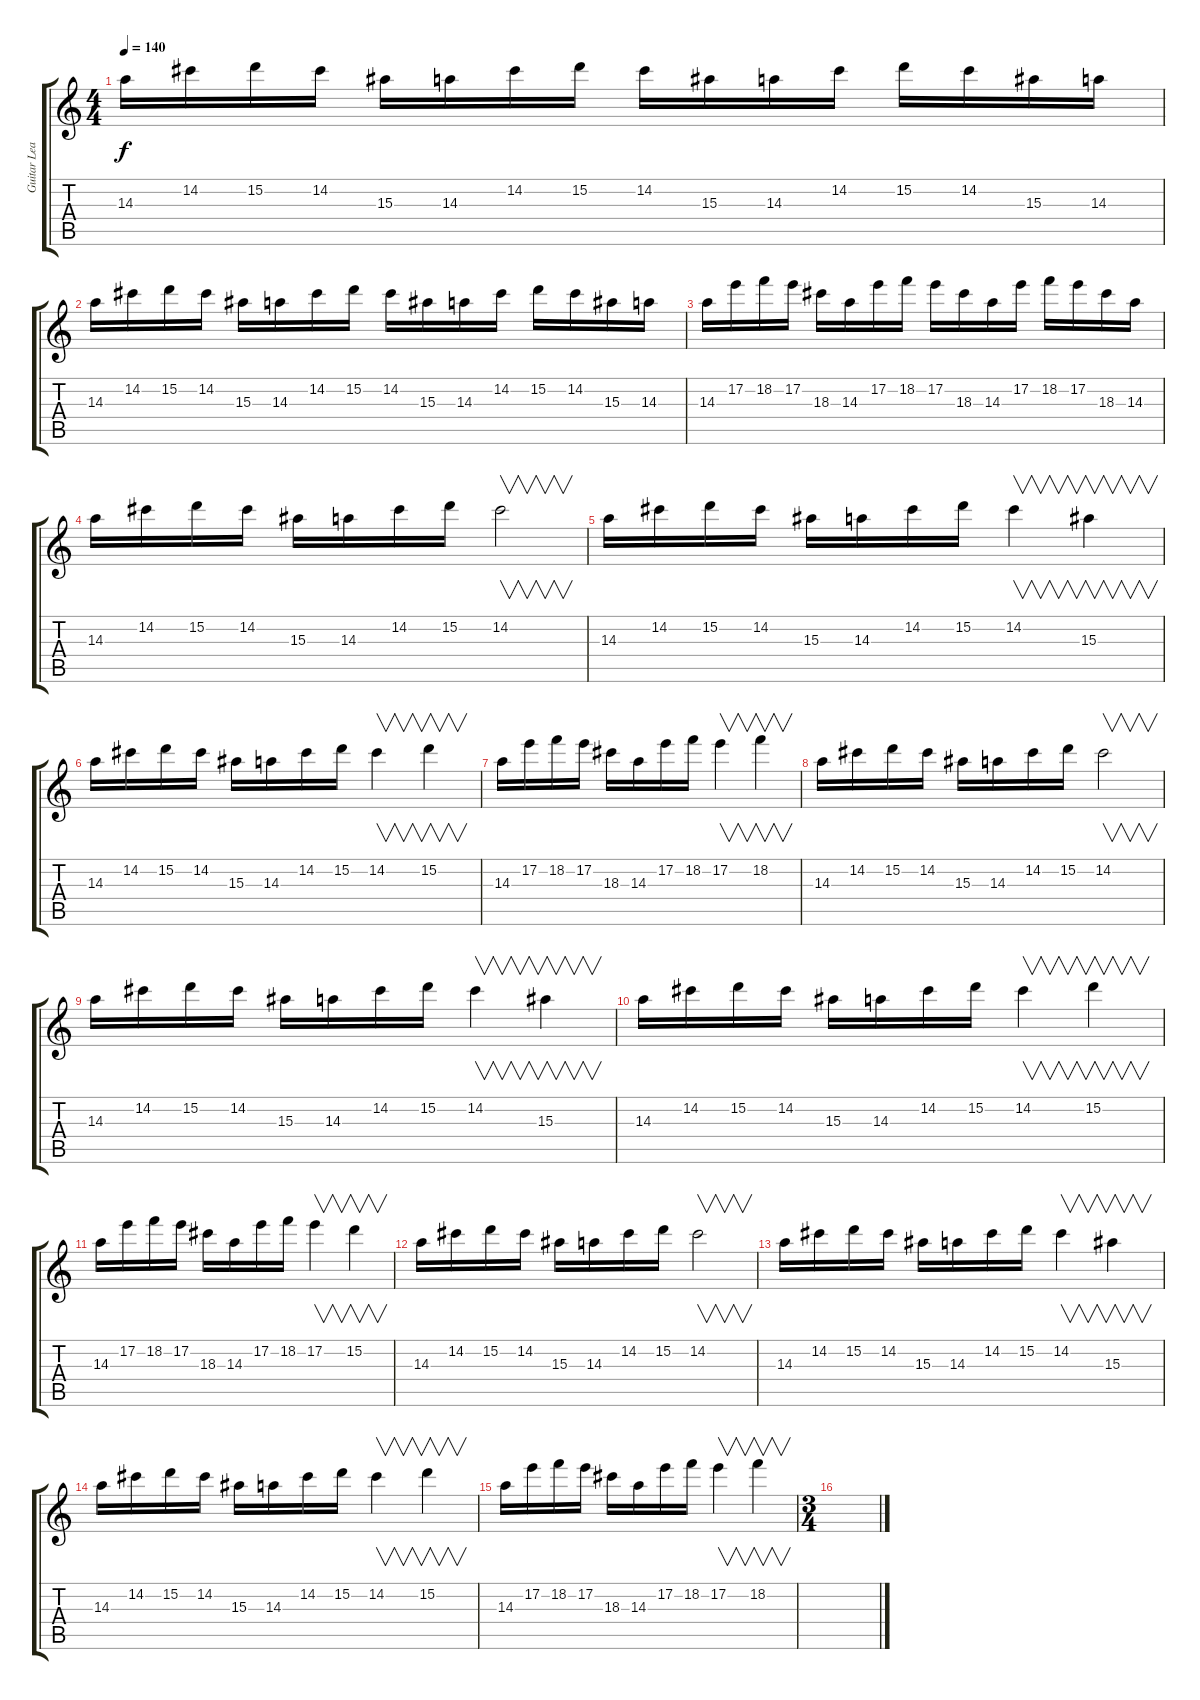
\track ("Guitar Lead" "Guitar Lea") {instrument distortionguitar}
\staff {score tabs}
\tuning (E4 B3 G3 D3 A2 E2) {hide}
\ts (4 4)
\tempo 140
\clef g2
\ks c
14.3.16{dy f} 14.2.16 15.2.16 14.2.16 15.3.16 14.3.16 14.2.16 15.2.16 14.2.16 15.3.16 14.3.16 14.2.16 15.2.16 14.2.16 15.3.16 14.3.16 |
14.3.16 14.2.16 15.2.16 14.2.16 15.3.16 14.3.16 14.2.16 15.2.16 14.2.16 15.3.16 14.3.16 14.2.16 15.2.16 14.2.16 15.3.16 14.3.16 |
14.3.16 17.2.16 18.2.16 17.2.16 18.3.16 14.3.16 17.2.16 18.2.16 17.2.16 18.3.16 14.3.16 17.2.16 18.2.16 17.2.16 18.3.16 14.3.16 |
14.3.16 14.2.16 15.2.16 14.2.16 15.3.16 14.3.16 14.2.16 15.2.16 14.2.2{v} |
14.3.16 14.2.16 15.2.16 14.2.16 15.3.16 14.3.16 14.2.16 15.2.16 14.2.4{v} 15.3.4{v} |
14.3.16 14.2.16 15.2.16 14.2.16 15.3.16 14.3.16 14.2.16 15.2.16 14.2.4{v} 15.2.4{v} |
14.3.16 17.2.16 18.2.16 17.2.16 18.3.16 14.3.16 17.2.16 18.2.16 17.2.4{v} 18.2.4{v} |
14.3.16 14.2.16 15.2.16 14.2.16 15.3.16 14.3.16 14.2.16 15.2.16 14.2.2{v} |
14.3.16 14.2.16 15.2.16 14.2.16 15.3.16 14.3.16 14.2.16 15.2.16 14.2.4{v} 15.3.4{v} |
14.3.16 14.2.16 15.2.16 14.2.16 15.3.16 14.3.16 14.2.16 15.2.16 14.2.4{v} 15.2.4{v} |
14.3.16 17.2.16 18.2.16 17.2.16 18.3.16 14.3.16 17.2.16 18.2.16 17.2.4{v} 15.2.4{v} |
14.3.16 14.2.16 15.2.16 14.2.16 15.3.16 14.3.16 14.2.16 15.2.16 14.2.2{v} |
14.3.16 14.2.16 15.2.16 14.2.16 15.3.16 14.3.16 14.2.16 15.2.16 14.2.4{v} 15.3.4{v} |
14.3.16 14.2.16 15.2.16 14.2.16 15.3.16 14.3.16 14.2.16 15.2.16 14.2.4{v} 15.2.4{v} |
14.3.16 17.2.16 18.2.16 17.2.16 18.3.16 14.3.16 17.2.16 18.2.16 17.2.4{v} 18.2.4{v} |
\ts (3 4)
